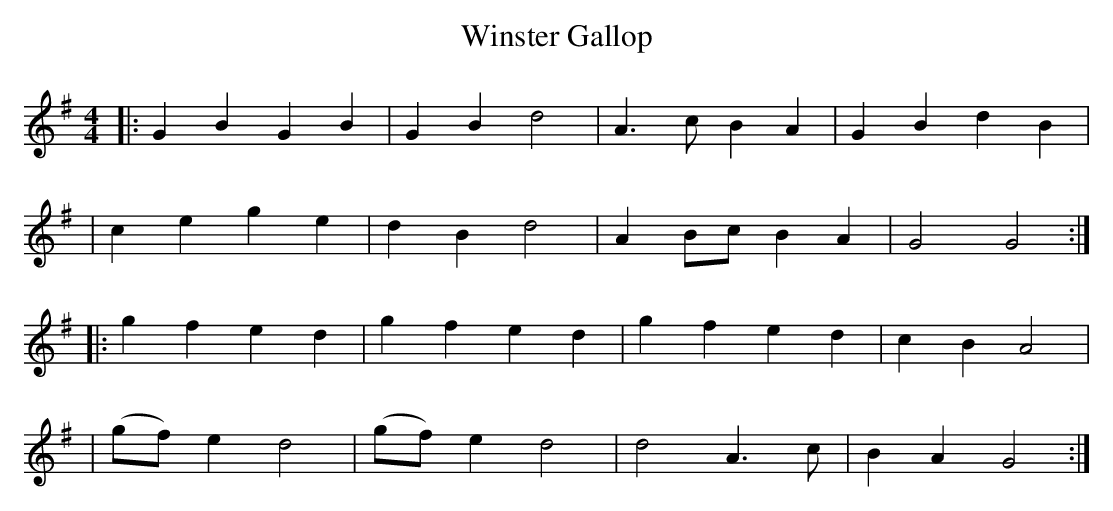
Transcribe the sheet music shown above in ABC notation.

X:1
T:Winster Gallop
M:4/4
L:1/8
K:G
|:G2B2 G2B2 | G2B2 d4 | A3c B2A2 | G2B2 d2B2 |
| c2e2 g2e2 | d2B2 d4 | A2Bc B2A2 | G4G4 :|
|:g2f2 e2d2 | g2f2 e2d2 | g2f2 e2d2 | c2B2 A4 |
| (gf)e2 d4 |(gf)e2 d4| d4 A3c | B2A2 G4 :|
